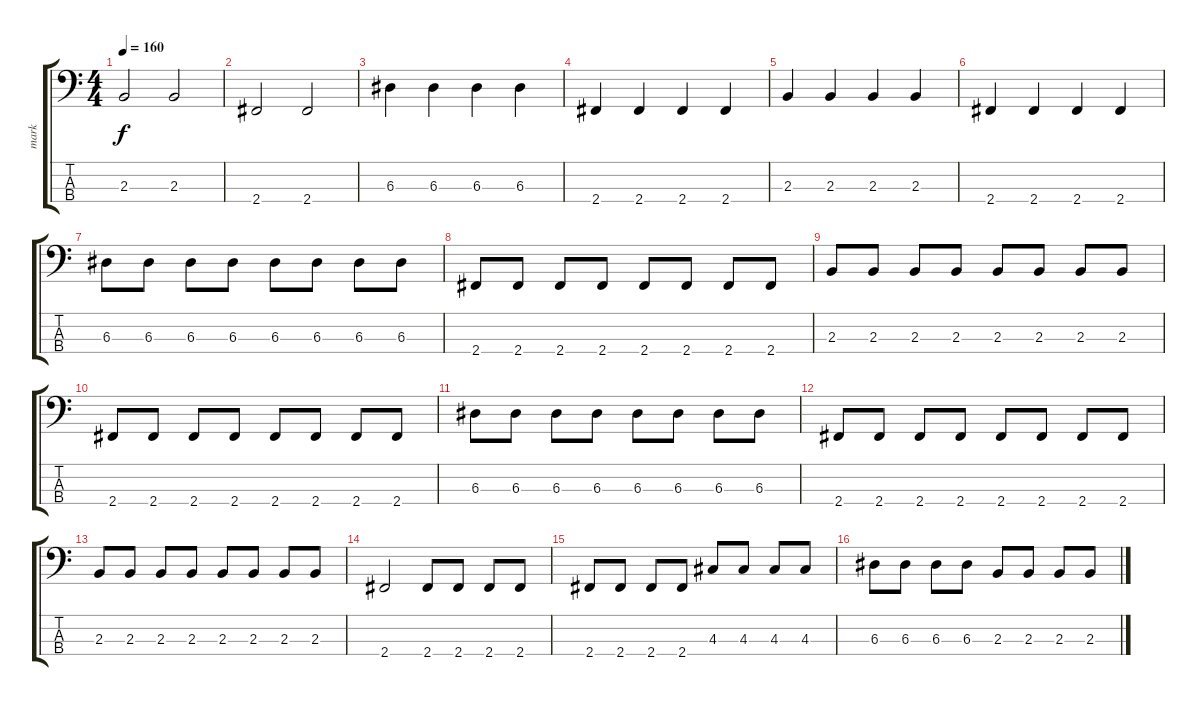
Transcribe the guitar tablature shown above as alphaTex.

\track ("mark" "mark") {instrument slapbass1}
\staff {score tabs}
\tuning (G2 D2 A1 E1) {hide}
\ts (4 4)
\tempo 160
\clef f4
\ks c
2.3.2{dy f} 2.3.2 |
2.4.2 2.4.2 |
6.3.4 6.3.4 6.3.4 6.3.4 |
2.4.4 2.4.4 2.4.4 2.4.4 |
2.3.4 2.3.4 2.3.4 2.3.4 |
2.4.4 2.4.4 2.4.4 2.4.4 |
6.3.8 6.3.8 6.3.8 6.3.8 6.3.8 6.3.8 6.3.8 6.3.8 |
2.4.8 2.4.8 2.4.8 2.4.8 2.4.8 2.4.8 2.4.8 2.4.8 |
2.3.8 2.3.8 2.3.8 2.3.8 2.3.8 2.3.8 2.3.8 2.3.8 |
2.4.8 2.4.8 2.4.8 2.4.8 2.4.8 2.4.8 2.4.8 2.4.8 |
6.3.8 6.3.8 6.3.8 6.3.8 6.3.8 6.3.8 6.3.8 6.3.8 |
2.4.8 2.4.8 2.4.8 2.4.8 2.4.8 2.4.8 2.4.8 2.4.8 |
2.3.8 2.3.8 2.3.8 2.3.8 2.3.8 2.3.8 2.3.8 2.3.8 |
2.4.2 2.4.8 2.4.8 2.4.8 2.4.8 |
2.4.8 2.4.8 2.4.8 2.4.8 4.3.8 4.3.8 4.3.8 4.3.8 |
6.3.8 6.3.8 6.3.8 6.3.8 2.3.8 2.3.8 2.3.8 2.3.8
